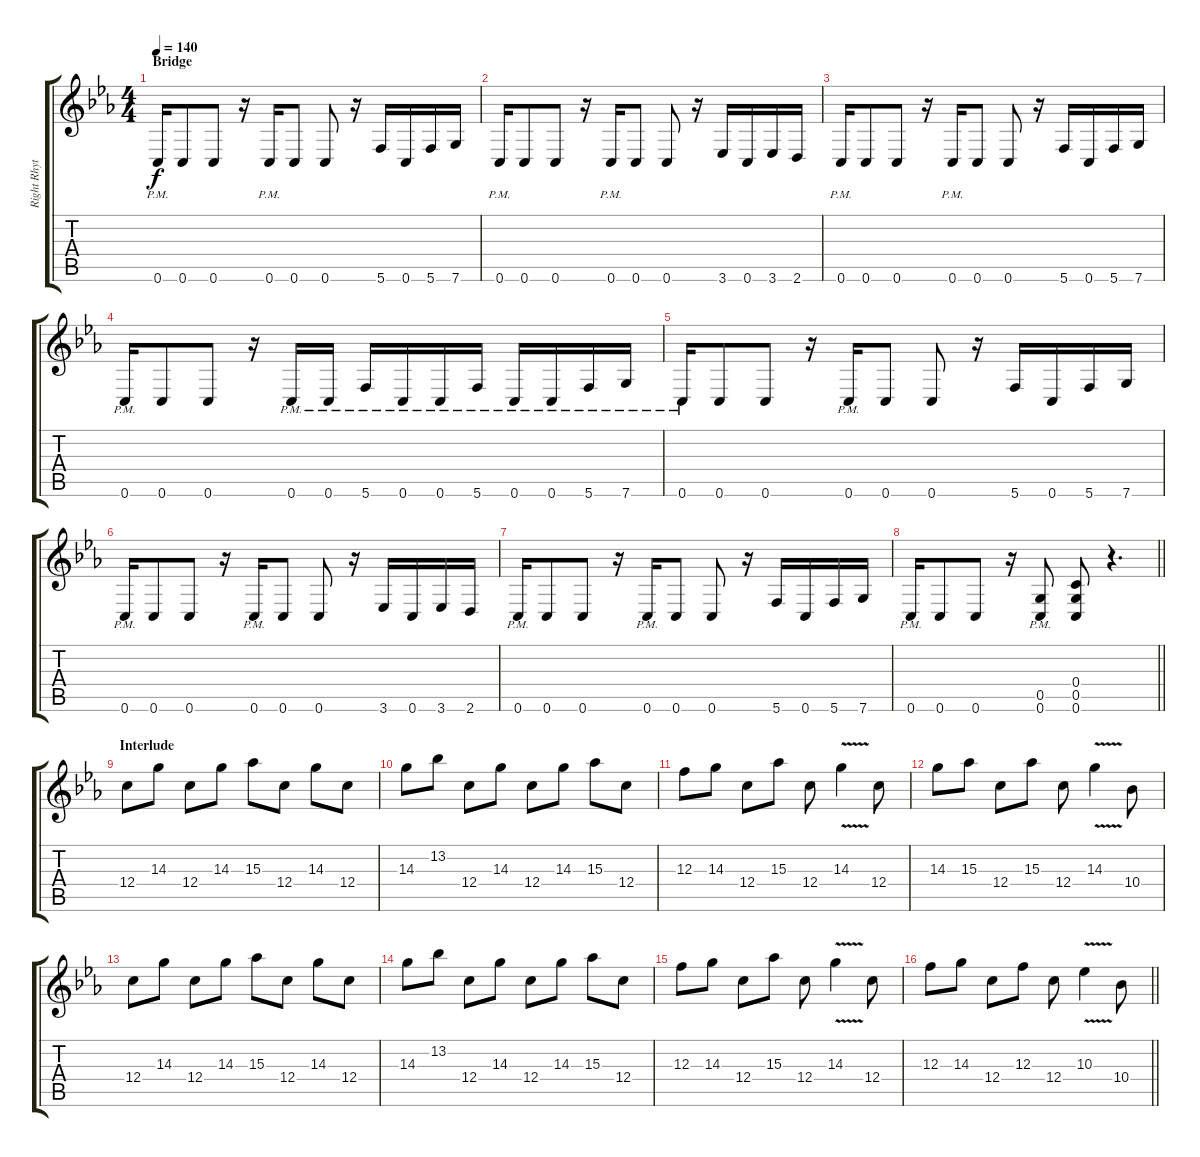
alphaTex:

\track ("Right Rhythm Guitar" "Right Rhyt") {instrument overdrivenguitar}
\staff {score tabs}
\tuning (D4 A3 F3 C3 G2 C2) {hide}
\ts (4 4)
\section ("" "Bridge")
\tempo 140
\clef g2
\ks eb
0.6{pm}.16{dy f} 0.6.8 0.6.8 r.16 0.6{pm}.16 0.6.8 0.6.8 r.16 5.6.16 0.6.16 5.6.16 7.6.16 |
0.6{pm}.16 0.6.8 0.6.8 r.16 0.6{pm}.16 0.6.8 0.6.8 r.16 3.6.16 0.6.16 3.6.16 2.6.16 |
0.6{pm}.16 0.6.8 0.6.8 r.16 0.6{pm}.16 0.6.8 0.6.8 r.16 5.6.16 0.6.16 5.6.16 7.6.16 |
0.6{pm}.16 0.6.8 0.6.8 r.16 0.6{pm}.16 0.6{pm}.16 5.6{pm}.16 0.6{pm}.16 0.6{pm}.16 5.6{pm}.16 0.6{pm}.16 0.6{pm}.16 5.6{pm}.16 7.6{pm}.16 |
0.6{pm}.16 0.6.8 0.6.8 r.16 0.6{pm}.16 0.6.8 0.6.8 r.16 5.6.16 0.6.16 5.6.16 7.6.16 |
0.6{pm}.16 0.6.8 0.6.8 r.16 0.6{pm}.16 0.6.8 0.6.8 r.16 3.6.16 0.6.16 3.6.16 2.6.16 |
0.6{pm}.16 0.6.8 0.6.8 r.16 0.6{pm}.16 0.6.8 0.6.8 r.16 5.6.16 0.6.16 5.6.16 7.6.16 |
\barLineRight lightlight
0.6{pm}.16 0.6.8 0.6.8 r.16 (0.5{pm} 0.6{pm}).8 (0.4 0.5 0.6).8 r.4{d} |
\section ("" "Interlude")
12.4.8 14.3.8 12.4.8 14.3.8 15.3.8 12.4.8 14.3.8 12.4.8 |
14.3.8 13.2.8 12.4.8 14.3.8 12.4.8 14.3.8 15.3.8 12.4.8 |
12.3.8 14.3.8 12.4.8 15.3.8 12.4.8 14.3{v}.4 12.4.8 |
14.3.8 15.3.8 12.4.8 15.3.8 12.4.8 14.3{v}.4 10.4.8 |
12.4.8 14.3.8 12.4.8 14.3.8 15.3.8 12.4.8 14.3.8 12.4.8 |
14.3.8 13.2.8 12.4.8 14.3.8 12.4.8 14.3.8 15.3.8 12.4.8 |
12.3.8 14.3.8 12.4.8 15.3.8 12.4.8 14.3{v}.4 12.4.8 |
\barLineRight lightlight
12.3.8 14.3.8 12.4.8 12.3.8 12.4.8 10.3{v}.4 10.4.8
